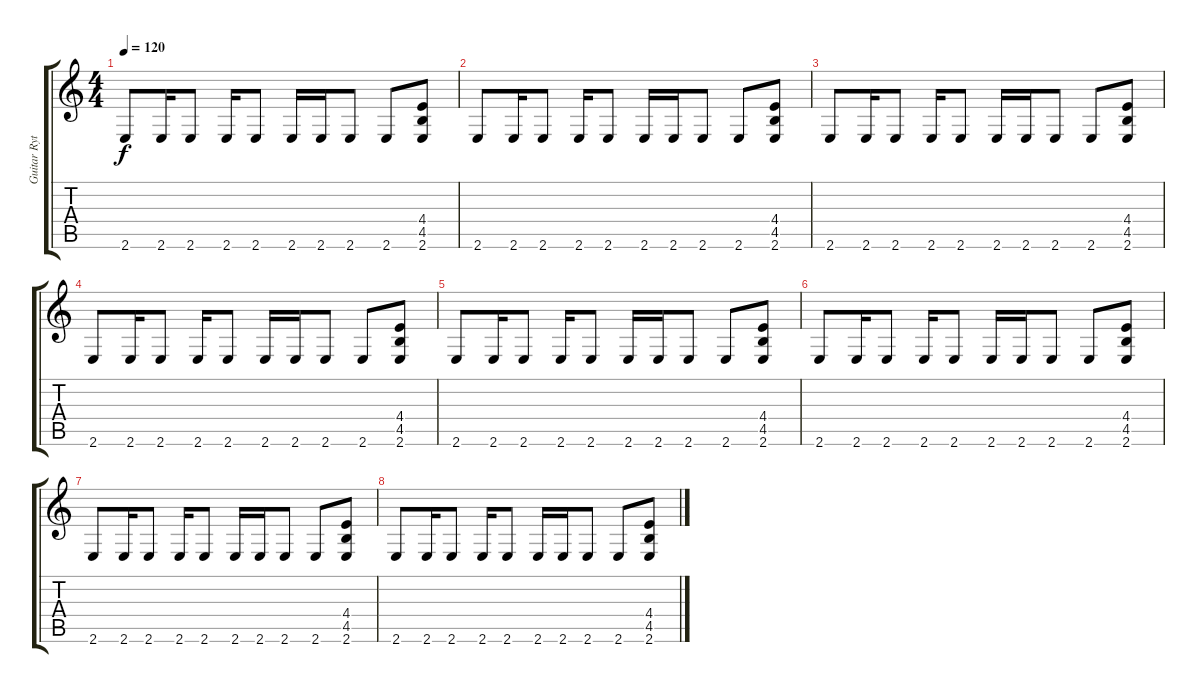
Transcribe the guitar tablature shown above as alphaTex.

\track ("Guitar Rythm" "Guitar Ryt") {instrument distortionguitar}
\staff {score tabs}
\tuning (D4 A3 F3 C3 G2 D2) {hide}
\ts (4 4)
\tempo 120
\clef g2
\ks c
2.6.8{dy f} 2.6.16 2.6.8 2.6.16 2.6.8 2.6.16 2.6.16 2.6.8 2.6.8 (4.4 4.5 2.6).8 |
2.6.8 2.6.16 2.6.8 2.6.16 2.6.8 2.6.16 2.6.16 2.6.8 2.6.8 (4.4 4.5 2.6).8 |
2.6.8 2.6.16 2.6.8 2.6.16 2.6.8 2.6.16 2.6.16 2.6.8 2.6.8 (4.4 4.5 2.6).8 |
2.6.8 2.6.16 2.6.8 2.6.16 2.6.8 2.6.16 2.6.16 2.6.8 2.6.8 (4.4 4.5 2.6).8 |
2.6.8 2.6.16 2.6.8 2.6.16 2.6.8 2.6.16 2.6.16 2.6.8 2.6.8 (4.4 4.5 2.6).8 |
2.6.8 2.6.16 2.6.8 2.6.16 2.6.8 2.6.16 2.6.16 2.6.8 2.6.8 (4.4 4.5 2.6).8 |
2.6.8 2.6.16 2.6.8 2.6.16 2.6.8 2.6.16 2.6.16 2.6.8 2.6.8 (4.4 4.5 2.6).8 |
2.6.8 2.6.16 2.6.8 2.6.16 2.6.8 2.6.16 2.6.16 2.6.8 2.6.8 (4.4 4.5 2.6).8
